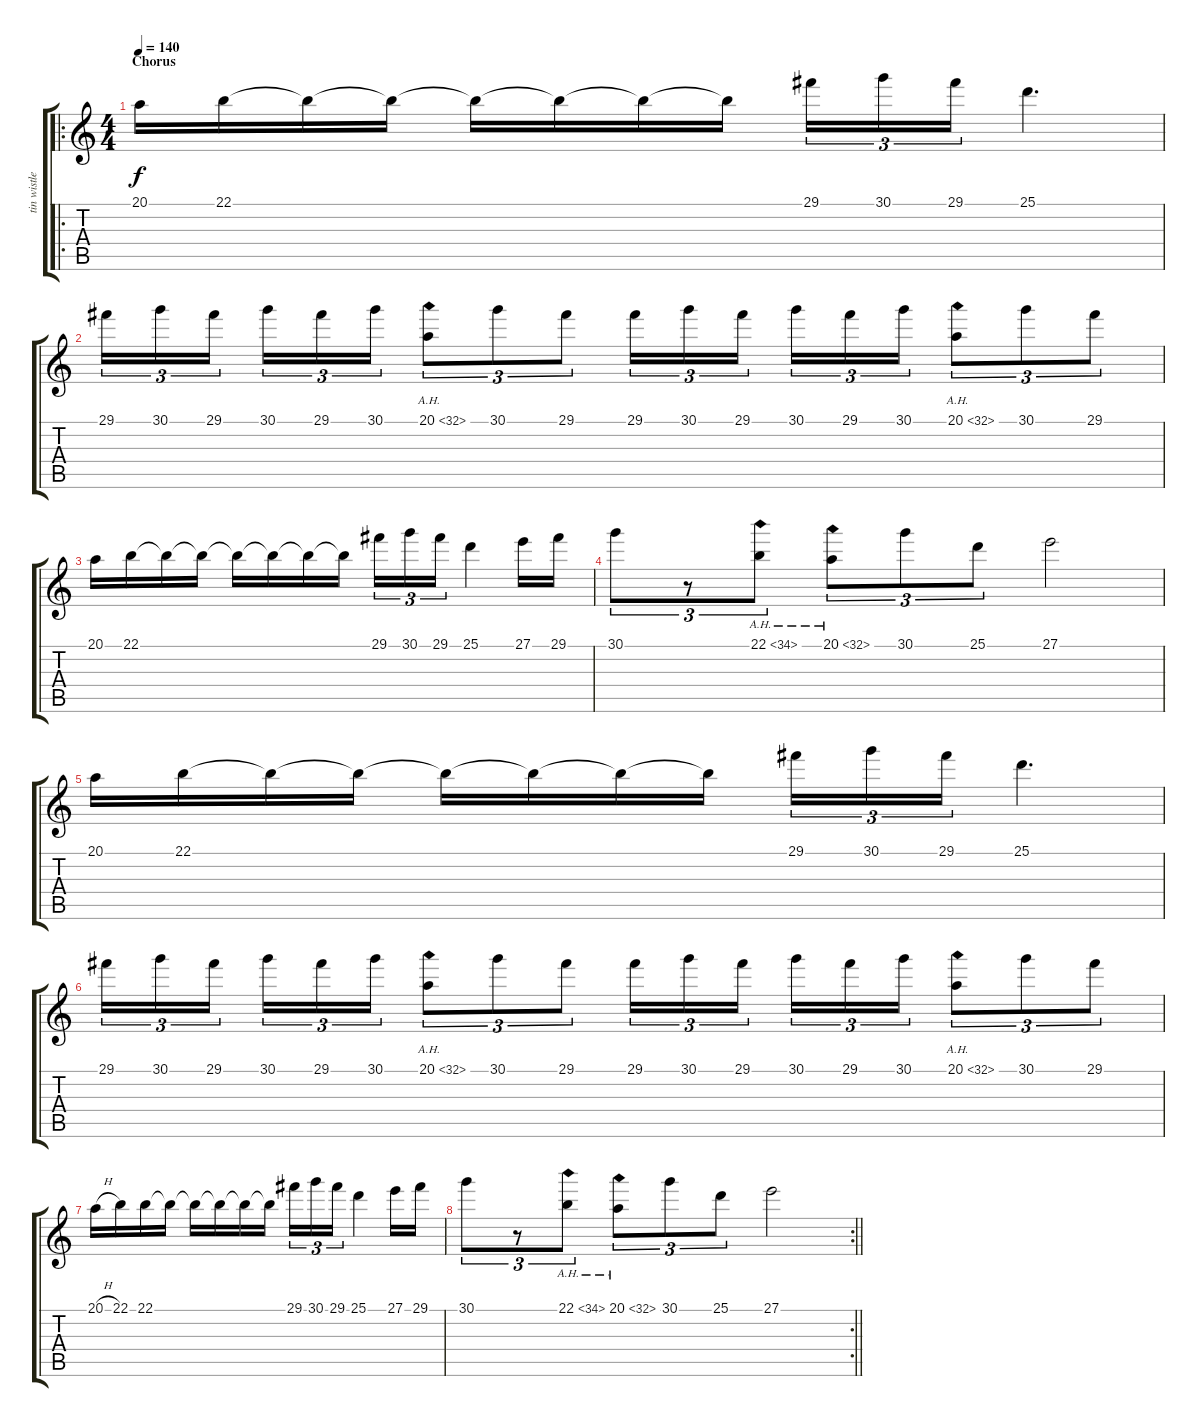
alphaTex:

\track ("tin wistle" "tin wistle") {instrument panflute}
\staff {score tabs}
\tuning (Db4 Ab3 E3 B2 Gb2 B1) {hide}
\ro
\ts (4 4)
\section ("" "Chorus")
\tempo 140
\clef g2
\ks c
20.1.16{dy f} 22.1.16 22.1{t}.16 22.1{t}.16 22.1{t}.16 22.1{t}.16 22.1{t}.16 22.1{t}.16 29.1.16{tu (3 2)} 30.1.16{tu (3 2)} 29.1.16{tu (3 2)} 25.1.4{d} |
29.1.16{tu (3 2)} 30.1.16{tu (3 2)} 29.1.16{tu (3 2) beam splitsecondary} 30.1.16{tu (3 2)} 29.1.16{tu (3 2)} 30.1.16{tu (3 2)} 20.1{ah 12}.8{tu (3 2)} 30.1.8{tu (3 2)} 29.1.8{tu (3 2)} 29.1.16{tu (3 2)} 30.1.16{tu (3 2)} 29.1.16{tu (3 2) beam splitsecondary} 30.1.16{tu (3 2)} 29.1.16{tu (3 2)} 30.1.16{tu (3 2)} 20.1{ah 12}.8{tu (3 2)} 30.1.8{tu (3 2)} 29.1.8{tu (3 2)} |
20.1.16 22.1.16 22.1{t}.16 22.1{t}.16 22.1{t}.16 22.1{t}.16 22.1{t}.16 22.1{t}.16 29.1.16{tu (3 2)} 30.1.16{tu (3 2)} 29.1.16{tu (3 2)} 25.1.4 27.1.16 29.1.16 |
30.1.8{tu (3 2)} r.8{tu (3 2)} 22.1{ah 12}.8{tu (3 2)} 20.1{ah 12}.8{tu (3 2)} 30.1.8{tu (3 2)} 25.1.8{tu (3 2)} 27.1.2 |
20.1.16 22.1.16 22.1{t}.16 22.1{t}.16 22.1{t}.16 22.1{t}.16 22.1{t}.16 22.1{t}.16 29.1.16{tu (3 2)} 30.1.16{tu (3 2)} 29.1.16{tu (3 2)} 25.1.4{d} |
29.1.16{tu (3 2)} 30.1.16{tu (3 2)} 29.1.16{tu (3 2) beam splitsecondary} 30.1.16{tu (3 2)} 29.1.16{tu (3 2)} 30.1.16{tu (3 2)} 20.1{ah 12}.8{tu (3 2)} 30.1.8{tu (3 2)} 29.1.8{tu (3 2)} 29.1.16{tu (3 2)} 30.1.16{tu (3 2)} 29.1.16{tu (3 2) beam splitsecondary} 30.1.16{tu (3 2)} 29.1.16{tu (3 2)} 30.1.16{tu (3 2)} 20.1{ah 12}.8{tu (3 2)} 30.1.8{tu (3 2)} 29.1.8{tu (3 2)} |
20.1{h}.16 22.1.16 22.1.16 22.1{t}.16 22.1{t}.16 22.1{t}.16 22.1{t}.16 22.1{t}.16 29.1.16{tu (3 2)} 30.1.16{tu (3 2)} 29.1.16{tu (3 2)} 25.1.4 27.1.16 29.1.16 |
\rc 2
\barLineRight lightlight
30.1.8{tu (3 2)} r.8{tu (3 2)} 22.1{ah 12}.8{tu (3 2)} 20.1{ah 12}.8{tu (3 2)} 30.1.8{tu (3 2)} 25.1.8{tu (3 2)} 27.1.2
